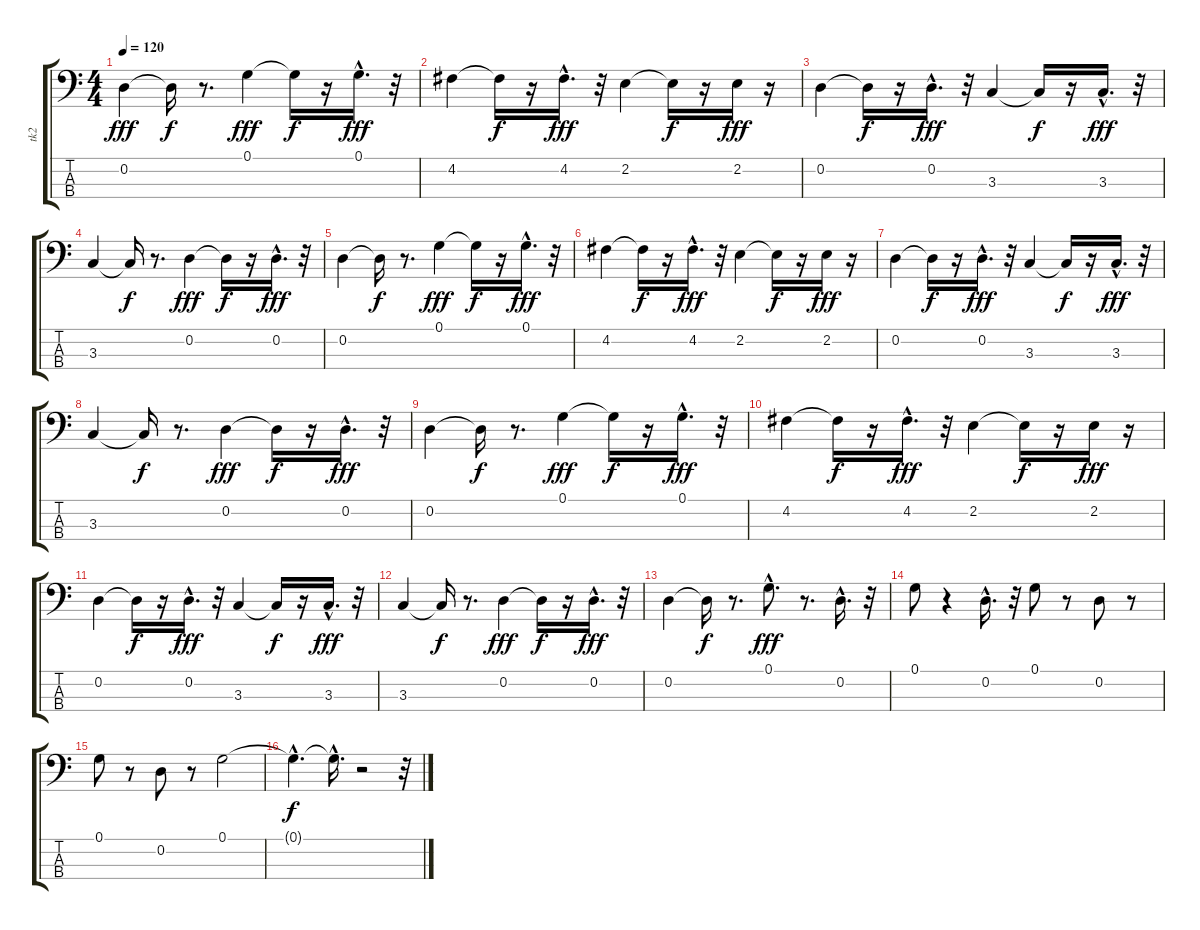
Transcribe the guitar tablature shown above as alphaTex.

\track ("tk2" "tk2") {instrument fretlessbass}
\staff {score tabs}
\tuning (G2 D2 A1 D1) {hide}
\ts (4 4)
\tempo 120
\clef f4
\ks c
0.2.4{dy fff} 0.2{t}.16{dy f} r.8{d} 0.1.4{dy fff} 0.1{t}.16{dy f} r.16 0.1{hac}.16{d dy fff} r.32 |
4.2.4 4.2{t}.16{dy f} r.16 4.2{hac}.16{d dy fff} r.32 2.2.4 2.2{t}.16{dy f} r.16 2.2.16{dy fff} r.16 |
0.2.4 0.2{t}.16{dy f} r.16 0.2{hac}.16{d dy fff} r.32 3.3.4 3.3{t}.16{dy f} r.16 3.3{hac}.16{d dy fff} r.32 |
3.3.4 3.3{t}.16{dy f} r.8{d} 0.2.4{dy fff} 0.2{t}.16{dy f} r.16 0.2{hac}.16{d dy fff} r.32 |
0.2.4 0.2{t}.16{dy f} r.8{d} 0.1.4{dy fff} 0.1{t}.16{dy f} r.16 0.1{hac}.16{d dy fff} r.32 |
4.2.4 4.2{t}.16{dy f} r.16 4.2{hac}.16{d dy fff} r.32 2.2.4 2.2{t}.16{dy f} r.16 2.2.16{dy fff} r.16 |
0.2.4 0.2{t}.16{dy f} r.16 0.2{hac}.16{d dy fff} r.32 3.3.4 3.3{t}.16{dy f} r.16 3.3{hac}.16{d dy fff} r.32 |
3.3.4 3.3{t}.16{dy f} r.8{d} 0.2.4{dy fff} 0.2{t}.16{dy f} r.16 0.2{hac}.16{d dy fff} r.32 |
0.2.4 0.2{t}.16{dy f} r.8{d} 0.1.4{dy fff} 0.1{t}.16{dy f} r.16 0.1{hac}.16{d dy fff} r.32 |
4.2.4 4.2{t}.16{dy f} r.16 4.2{hac}.16{d dy fff} r.32 2.2.4 2.2{t}.16{dy f} r.16 2.2.16{dy fff} r.16 |
0.2.4 0.2{t}.16{dy f} r.16 0.2{hac}.16{d dy fff} r.32 3.3.4 3.3{t}.16{dy f} r.16 3.3{hac}.16{d dy fff} r.32 |
3.3.4 3.3{t}.16{dy f} r.8{d} 0.2.4{dy fff} 0.2{t}.16{dy f} r.16 0.2{hac}.16{d dy fff} r.32 |
0.2.4 0.2{t}.16{dy f} r.8{d} 0.1{hac}.8{d dy fff} r.8{d} 0.2{hac}.16{d} r.32 |
0.1.8 r.4 0.2{hac}.16{d} r.32 0.1.8 r.8 0.2.8 r.8 |
0.1.8 r.8 0.2.8 r.8 0.1.2 |
0.1{hac t}.4{d dy f} 0.1{hac t}.16{d} r.2 r.32
